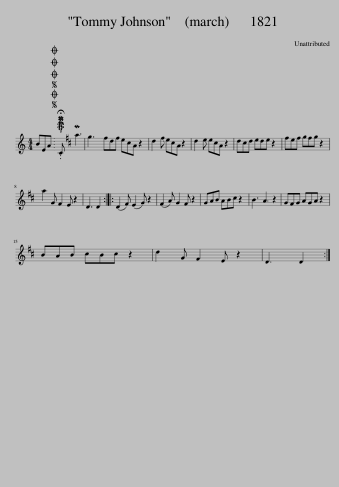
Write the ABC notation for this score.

X:1
L:1/8
M:4/4
I:linebreak $
K:C
V:1 treble
V:1
 BEA |SOSOOO .!fermata!PMTuC Ma3 g3 | ^fdf e^cA z2 | d2 ^f e^cA z2 | d2 e e^cA z2 | %5
 d^cd ede z2 | ^fef gfg z2 |$ a2 G ^F2 E z2 | D3 D2 :: (D2 ^F) (E2 G) z2 | %10
 (^F2 A) G2 F z2 | GAB AB^c z2 | B3 A3 z2 | G^FG AGA z2 |$ BAB ^cBc z2 | %15
 d2 G ^F2 E z2 | D3 D2 :| %17
